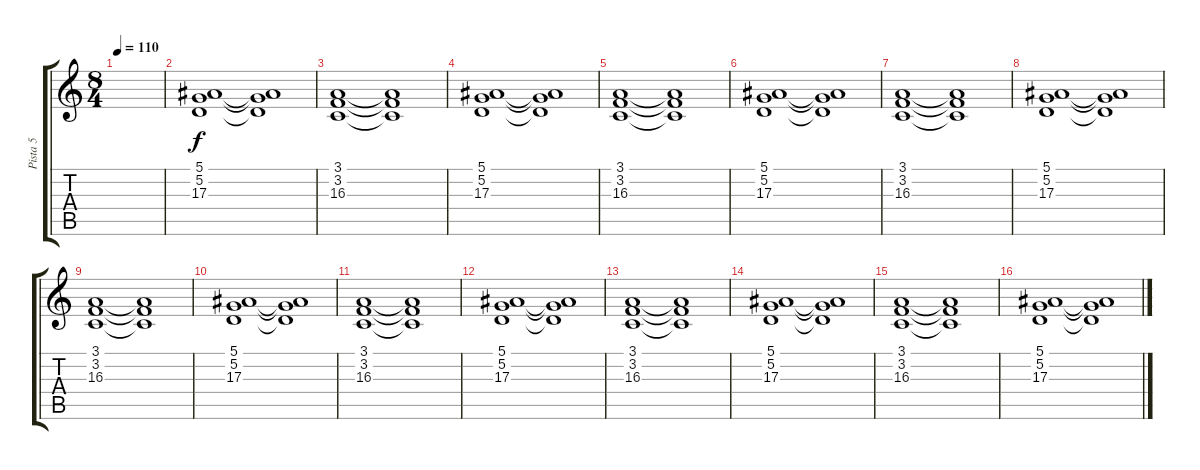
\track ("Pista 5" "Pista 5") {instrument pad2warm}
\staff {score tabs}
\tuning (D4 A3 F3 C3 G2 D2) {hide}
\ts (8 4)
\tempo 110
\clef g2
\ks c
|
(5.1 5.2 17.3).1 (5.1{t} 5.2{t} 17.3{t}).1 |
(3.1 3.2 16.3).1 (3.1{t} 3.2{t} 16.3{t}).1 |
(5.1 5.2 17.3).1 (5.1{t} 5.2{t} 17.3{t}).1 |
(3.1 3.2 16.3).1 (3.1{t} 3.2{t} 16.3{t}).1 |
(5.1 5.2 17.3).1 (5.1{t} 5.2{t} 17.3{t}).1 |
(3.1 3.2 16.3).1 (3.1{t} 3.2{t} 16.3{t}).1 |
(5.1 5.2 17.3).1 (5.1{t} 5.2{t} 17.3{t}).1 |
(3.1 3.2 16.3).1 (3.1{t} 3.2{t} 16.3{t}).1 |
(5.1 5.2 17.3).1 (5.1{t} 5.2{t} 17.3{t}).1 |
(3.1 3.2 16.3).1 (3.1{t} 3.2{t} 16.3{t}).1 |
(5.1 5.2 17.3).1 (5.1{t} 5.2{t} 17.3{t}).1 |
(3.1 3.2 16.3).1 (3.1{t} 3.2{t} 16.3{t}).1 |
(5.1 5.2 17.3).1 (5.1{t} 5.2{t} 17.3{t}).1 |
(3.1 3.2 16.3).1 (3.1{t} 3.2{t} 16.3{t}).1 |
(5.1 5.2 17.3).1 (5.1{t} 5.2{t} 17.3{t}).1
